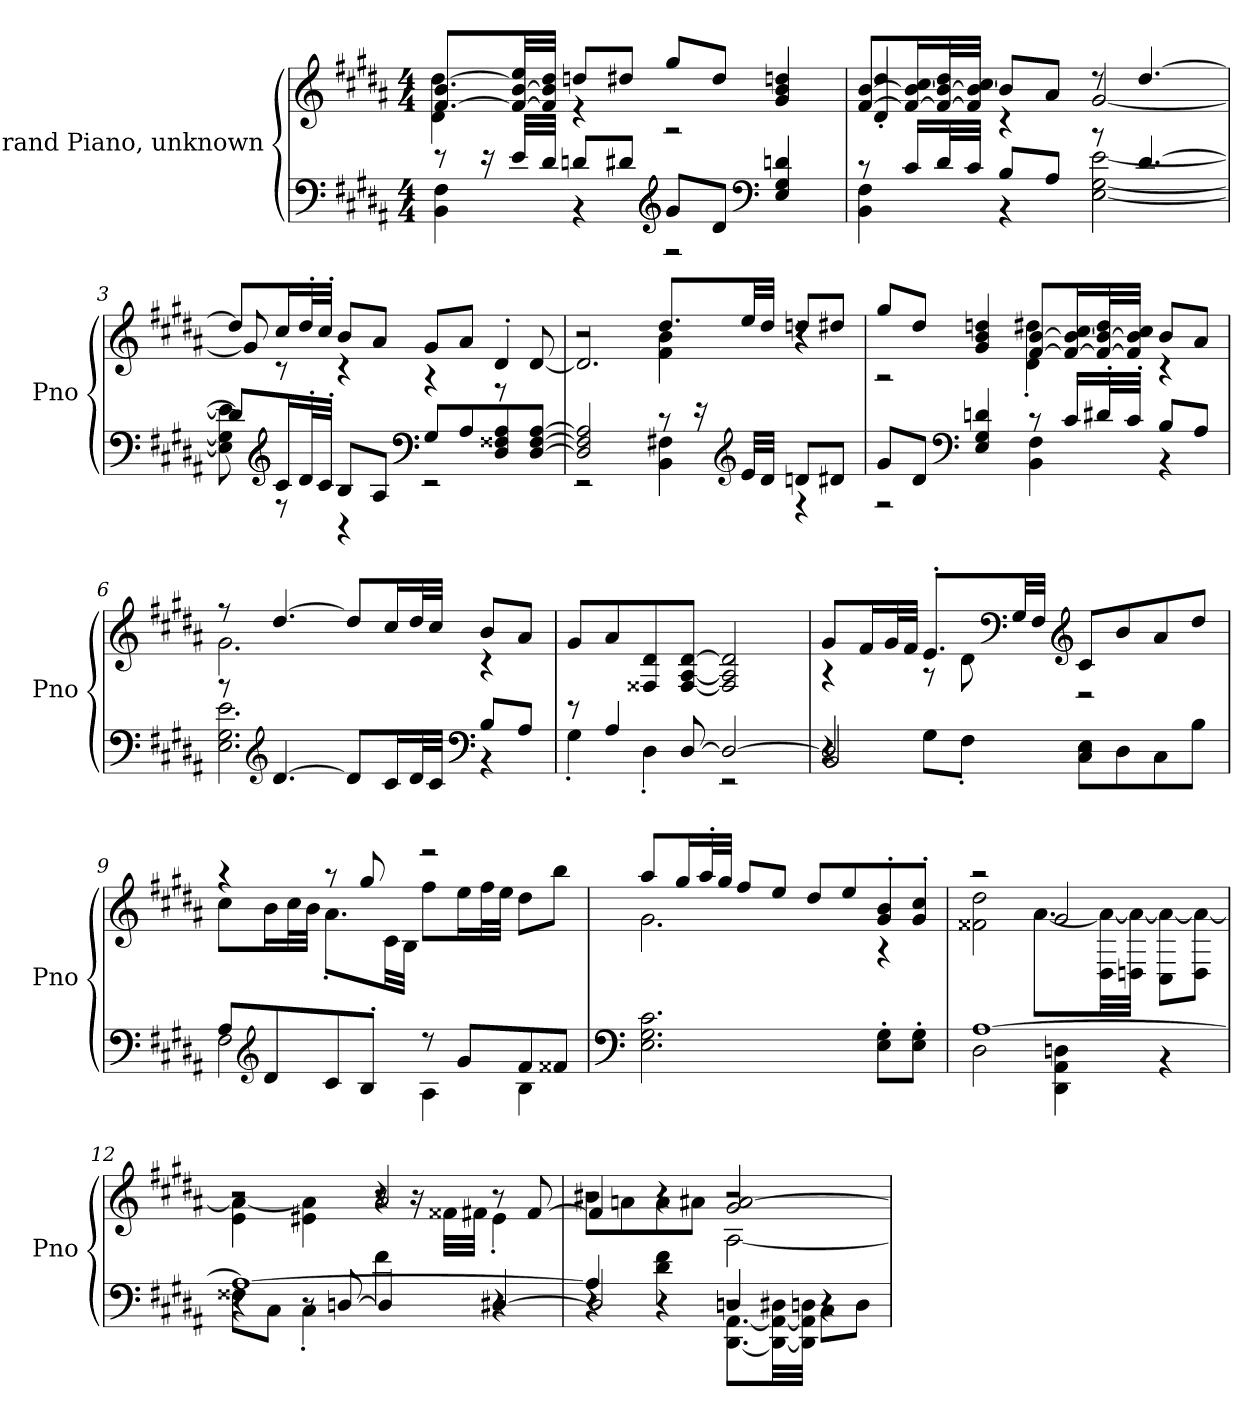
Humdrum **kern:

**kern	**kern
*part1	*part1
*staff2	*staff1
*I"Grand Piano, unknown	*
*I'Pno	*
*clefF4	*clefG2
*k[f#c#g#d#a#]	*k[f#c#g#d#a#]
*M4/4	*M4/4
*MM120	*MM120
=1	=1
*^	*^
8r	4BB\ 4F#\	[8.f#/ [8.b/L	4d#\ 4dd#\
16r	.	.	.
32e/LLL	.	32f#/_ 32b/_ 32ee/LL	.
32d#/JJJ	.	32f#/] 32b/] 32dd#/JJJ	.
8dn/L	4r	8ddn/L	4r
8d#X/J	.	8dd#X/J	.
*clefG2	*	*	*
8g#/L	2r	8gg#/L	2r
8d#/J	.	8dd#/J	.
*clefF4	*	*	*
4E/ 4G#/ 4dn/	.	4g#/ 4b/ 4ddn/	.
=2	=2	=2	=2
8r	4BB\ 4F#\	[8f#/ [8b/L	4d#/' 4dd#/'
16c#/LL	.	16f#/_ 16b/_ 16cc#/L	.
32d#/L	.	32f#/_ 32b/_ 32dd#/L	.
32c#/JJJ	.	32f#/] 32b/_ 32cc#/JJJ	.
8B/L	4r	8b/L]	4r
8A#/J	.	8a#/J	.
8r	[2E\ [2G#\ [2e\	8r	[2g#/
[4.d#/	.	[4.dd#/	.
!!LO:LB:g=z	!!
=3	=3	=3	=3
8d#/L]	8E\] 8G#\] 8e\]	8dd#/L]	8g#/]
*clefG2	*	*	*
16c#/L	8r	16cc#/L	8r
32d#'/L	.	32dd#'/L	.
32c#'/JJJ	.	32cc#'/JJJ	.
8B/L	4r	8b/L	4r
8A#/J	.	8a#/J	.
*clefF4	*	*	*
8G#/L	2r	8g#/L	4r
8A#/	.	8a#/J	.
8D#/ 8F##X/ 8A#/	.	4d#'/	8r
[8D#/ [8F##/ [8A#/J	.	.	[8d#/
=4	=4	=4	=4
*	*	*	*^
2D#/] 2F##/] 2A#/]	2r	2r	2r	2.d#/]
8r	4BB\ 4F#X\	8.dd#/L	4f#\ 4b\	.
16r	.	.	.	.
*clefG2	*	*	*	*
32e/LLL	.	32ee/LL	.	.
32d#/JJJ	.	32dd#/JJJ	.	.
8dn/L	4r	8ddn/L	4r	4r
8d#X/J	.	8dd#X/J	.	.
*	*	*	*v	*v
!!LO:LB:g=z
=5	=5	=5	=5
8g#/L	2r	8gg#/L	2r
8d#/J	.	8dd#/J	.
*clefF4	*	*	*
4E/ 4G#/ 4dn/	.	4g#/ 4b/ 4ddn/	.
8r	4BB\ 4F#\	[8f#/ [8b/L	4d#\' 4dd#X\'
16c#/LL	.	16f#/_ 16b/_ 16cc#/L	.
32d#X'/L	.	32f#/_ 32b/_ 32dd#/L	.
32c#'/JJJ	.	32f#/] 32b/] 32cc#/JJJ	.
8B/L	4r	8b/L	4r
8A#/J	.	8a#/J	.
=6	=6	=6	=6
8r	2.E\ 2.G#\ 2.e\	8r	2.g#\
*clefG2	*	*	*
[4.d#/	.	[4.dd#/	.
8d#/L]	.	8dd#/L]	.
16c#/L	.	16cc#/L	.
32d#/L	.	32dd#/L	.
32c#/JJJ	.	32cc#/JJJ	.
*clefF4	*	*	*
8B/L	4r	8b/L	4r
8A#/J	.	8a#/J	.
*	*	*v	*v
=7	=7	=7
8r	4G#'\	8g#/L
4A#/	.	8a#/
.	4D#'\	8F##X/ 8d#/
[8D#/	.	[8F##/ [8A#/ [8d#/J
2D#/_	2r	2F##/] 2A#/] 2d#/]
!!LO:LB:g=z
=8	=8	=8
*	*^	*^
2D#/]	4r	2BB/	8g#/L	4r
.	.	.	16f#/L	.
.	.	.	32g#/L	.
.	.	.	32f#/JJJ	.
.	8G#\L	.	8.e'/L	8r
.	8F#'\J	.	.	8d#\
*	*	*	*clefF4	*
.	.	.	32G#/LL	.
.	.	.	32F#/JJJ	.
*	*	*	*clefG2	*
2r	8C#\ 8E\L	2r	8c#/L	2r
.	8D#\	.	8b/	.
.	8C#\	.	8a#/	.
.	8B\J	.	8dd#/J	.
*	*v	*v	*	*
=9	=9	=9	=9
8A#/L	2F#\	4r	8cc#\L
*clefG2	*	*	*
8d#/	.	.	16b\L
.	.	.	32cc#\L
.	.	.	32b\JJJ
8c#/	.	8r	8.a#'\L
8B'/J	.	8gg#/	.
.	.	.	32c#\LL
.	.	.	32B\JJJ
8r	4A#\	2r	8ff#\L
8g#/L	.	.	16ee\L
.	.	.	32ff#\L
.	.	.	32ee\JJJ
8f#/	4B\	.	8dd#\L
8f##X/J	.	.	8bb\J
*v	*v	*	*
=10	=10	=10
*clefF4	*	*
2.E\ 2.G#\ 2.c#\	8aa#/L	2.g#\
.	16gg#/L	.
.	32aa#'/L	.
.	32gg#/JJJ	.
.	8ff#/L	.
.	8ee/J	.
.	8dd#/L	.
.	8ee/	.
8E\' 8G#\'L	8g#/' 8b/'	4r
8E\' 8G#\'J	8g#/' 8cc#/'J	.
!!LO:LB:g=z	!!
=11	=11	=11
*^	*	*
[1A#	2D#\	2r	2f##X\ 2dd#\
.	4DD#\ 4AA#\ 4Dn\	2g#/	[8.a#\L
.	.	.	32D#\ 32a#\_LL
.	.	.	32Dn\ 32a#\_JJJ
.	4r	.	8C#\ 8a#\_L
.	.	.	8D\ 8a#\_J
=12	=12	=12	=12
*	*^	*	*^
1A#_	8F##X\L	4r	2r	4e\ 4a#\_	2r
.	8C#\J	.	.	.	.
.	4C#'\	8r	.	4e#X\ 4a#\]	.
.	.	[8Dn/	.	.	.
.	4f#\	4D/]	2a#/	8r	4r
.	.	.	.	16r	.
.	.	.	.	32f##X\LLL	.
.	.	.	.	32f#X\JJJ	.
.	4r	[4D#X/	.	4e#'\	8r
.	.	.	.	.	[8f#/
=13	=13	=13	=13	=13	=13
4A#/]	4r	2D#/]	2r	8b#X\L	4f#/]
.	.	.	.	8an\	.
4r	4d#\ 4f#\	.	.	8a\	4r
.	.	.	.	8a#X\J	.
4Dn/	[8.DD#\ [8.AA#\L	2r	2g#/ [2a#/	[2A#\	2r
.	32DD#\_ 32AA#\_ 32D#X\LL	.	.	.	.
.	32DD#\] 32AA#\] 32Dn\JJJ	.	.	.	.
4r	8C#\L	.	.	.	.
.	8D\J	.	.	.	.
*v	*v	*v	*	*	*
*	*v	*v	*v
=	=
*-	*-
